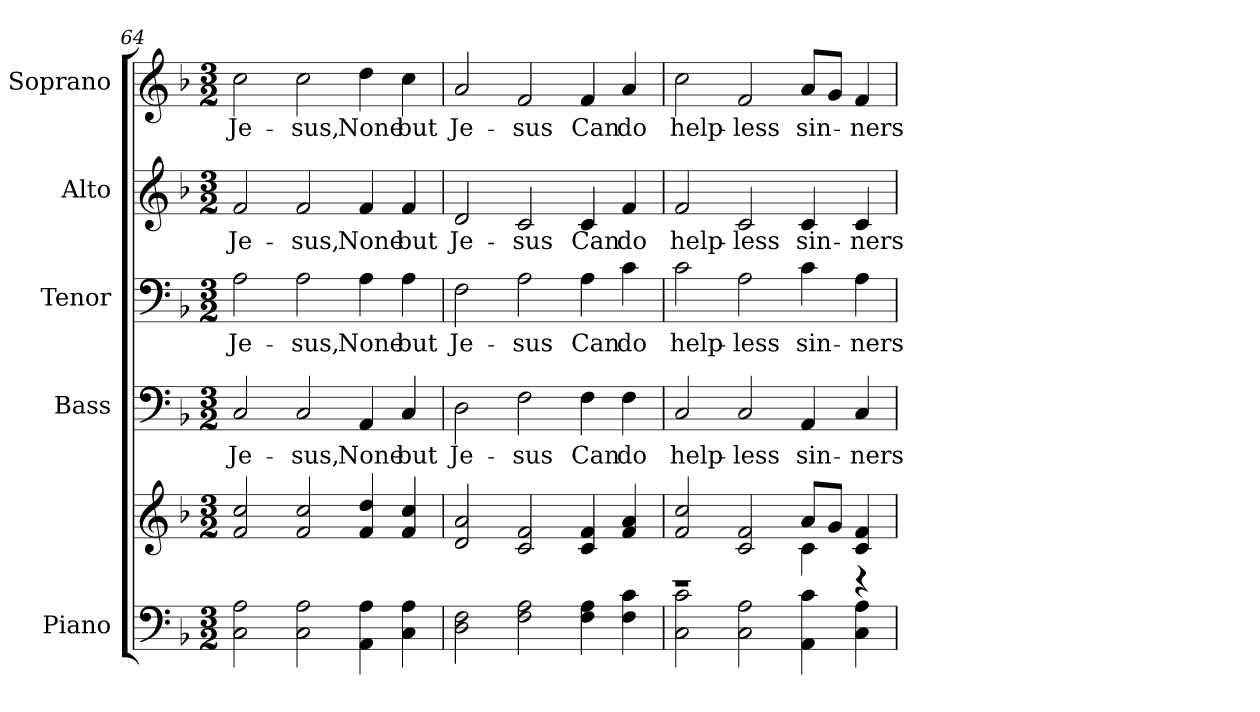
**kern	**kern	**kern	**text	**kern	**text	**kern	**text	**kern	**text
*part5	*part5	*part4	*part4	*part3	*part3	*part2	*part2	*part1	*part1
*staff6	*staff5	*staff4	*staff4	*staff3	*staff3	*staff2	*staff2	*staff1	*staff1
*I"Piano	*	*I"Bass	*	*I"Tenor	*	*I"Alto	*	*I"Soprano	*
*I'Pno.	*	*I'B.	*	*I'T.	*	*I'A.	*	*I'S.	*
*clefF4	*clefG2	*clefF4	*	*clefF4	*	*clefG2	*	*clefG2	*
*k[b-]	*k[b-]	*k[b-]	*	*k[b-]	*	*k[b-]	*	*k[b-]	*
*F:	*F:	*F:	*	*F:	*	*F:	*	*F:	*
*M3/2	*M3/2	*M3/2	*	*M3/2	*	*M3/2	*	*M3/2	*
=64	=64	=64	=64	=64	=64	=64	=64	=64	=64
!	!	!	!LO:LY:b:color=#000000	!	!	!	!	!	!
!	!	!	!	!	!LO:LY:b:color=#000000	!	!	!	!
!	!	!	!	!	!	!	!LO:LY:b:color=#000000	!	!
!	!	!	!	!	!	!	!	!	!LO:LY:b:color=#000000
2Ci\ 2Ai	2fi/ 2cci	2Ci/	Je-	2Ai\	Je-	2fi/	Je-	2cci\	Je-
!	!	!	!LO:LY:b:color=#000000	!	!	!	!	!	!
!	!	!	!	!	!LO:LY:b:color=#000000	!	!	!	!
!	!	!	!	!	!	!	!LO:LY:b:color=#000000	!	!
!	!	!	!	!	!	!	!	!	!LO:LY:b:color=#000000
2Ci\ 2Ai	2fi/ 2cci	2Ci/	-sus,	2Ai\	-sus,	2fi/	-sus,	2cci\	-sus,
!	!	!	!LO:LY:b:color=#000000	!	!	!	!	!	!
!	!	!	!	!	!LO:LY:b:color=#000000	!	!	!	!
!	!	!	!	!	!	!	!LO:LY:b:color=#000000	!	!
!	!	!	!	!	!	!	!	!	!LO:LY:b:color=#000000
4AAi\ 4Ai	4fi/ 4ddi	4AAi/	None	4Ai\	None	4fi/	None	4ddi\	None
!	!	!	!LO:LY:b:color=#000000	!	!	!	!	!	!
!	!	!	!	!	!LO:LY:b:color=#000000	!	!	!	!
!	!	!	!	!	!	!	!LO:LY:b:color=#000000	!	!
!	!	!	!	!	!	!	!	!	!LO:LY:b:color=#000000
4Ci\ 4Ai	4fi/ 4cci	4Ci/	but	4Ai\	but	4fi/	but	4cci\	but
!!LO:PB:g=z
=65	=65	=65	=65	=65	=65	=65	=65	=65	=65
!	!	!	!LO:LY:b:color=#000000	!	!	!	!	!	!
!	!	!	!	!	!LO:LY:b:color=#000000	!	!	!	!
!	!	!	!	!	!	!	!LO:LY:b:color=#000000	!	!
!	!	!	!	!	!	!	!	!	!LO:LY:b:color=#000000
2Di\ 2Fi	2di/ 2ai	2Di\	Je-	2Fi\	Je-	2di/	Je-	2ai/	Je-
!	!	!	!LO:LY:b:color=#000000	!	!	!	!	!	!
!	!	!	!	!	!LO:LY:b:color=#000000	!	!	!	!
!	!	!	!	!	!	!	!LO:LY:b:color=#000000	!	!
!	!	!	!	!	!	!	!	!	!LO:LY:b:color=#000000
2Fi\ 2Ai	2ci/ 2fi	2Fi\	-sus	2Ai\	-sus	2ci/	-sus	2fi/	-sus
!	!	!	!LO:LY:b:color=#000000	!	!	!	!	!	!
!	!	!	!	!	!LO:LY:b:color=#000000	!	!	!	!
!	!	!	!	!	!	!	!LO:LY:b:color=#000000	!	!
!	!	!	!	!	!	!	!	!	!LO:LY:b:color=#000000
4Fi\ 4Ai	4ci/ 4fi	4Fi\	Can	4Ai\	Can	4ci/	Can	4fi/	Can
!	!	!	!LO:LY:b:color=#000000	!	!	!	!	!	!
!	!	!	!	!	!LO:LY:b:color=#000000	!	!	!	!
!	!	!	!	!	!	!	!LO:LY:b:color=#000000	!	!
!	!	!	!	!	!	!	!	!	!LO:LY:b:color=#000000
4Fi\ 4ci	4fi/ 4ai	4Fi\	do	4ci\	do	4fi/	do	4ai/	do
=66	=66	=66	=66	=66	=66	=66	=66	=66	=66
*	*^	*	*	*	*	*	*	*	*
!	!	!	!	!LO:LY:b:color=#000000	!	!	!	!	!	!
!	!	!	!	!	!	!LO:LY:b:color=#000000	!	!	!	!
!	!	!	!	!	!	!	!	!LO:LY:b:color=#000000	!	!
!	!	!	!	!	!	!	!	!	!	!LO:LY:b:color=#000000
2Ci\ 2ci	2fi/ 2cci	1r	2Ci/	help-	2ci\	help-	2fi/	help-	2cci\	help-
!	!	!	!	!LO:LY:b:color=#000000	!	!	!	!	!	!
!	!	!	!	!	!	!LO:LY:b:color=#000000	!	!	!	!
!	!	!	!	!	!	!	!	!LO:LY:b:color=#000000	!	!
!	!	!	!	!	!	!	!	!	!	!LO:LY:b:color=#000000
2Ci\ 2Ai	2ci/ 2fi	.	2Ci/	-less	2Ai\	-less	2ci/	-less	2fi/	-less
!	!	!	!	!LO:LY:b:color=#000000	!	!	!	!	!	!
!	!	!	!	!	!	!LO:LY:b:color=#000000	!	!	!	!
!	!	!	!	!	!	!	!	!LO:LY:b:color=#000000	!	!
!	!	!	!	!	!	!	!	!	!	!LO:LY:b:color=#000000
4AAi\ 4ci	8ai/L	4ci\	4AAi/	sin-	4ci\	sin-	4ci/	sin-	8ai/L	sin-
.	8gi/J	.	.	.	.	.	.	.	8gi/J	.
!	!	!	!	!LO:LY:b:color=#000000	!	!	!	!	!	!
!	!	!	!	!	!	!LO:LY:b:color=#000000	!	!	!	!
!	!	!	!	!	!	!	!	!LO:LY:b:color=#000000	!	!
!	!	!	!	!	!	!	!	!	!	!LO:LY:b:color=#000000
4Ci\ 4Ai	4ci/ 4fi	4r	4Ci/	-ners	4Ai\	-ners	4ci/	-ners	4fi/	-ners
*	*v	*v	*	*	*	*	*	*	*	*
=	=	=	=	=	=	=	=	=	=
*-	*-	*-	*-	*-	*-	*-	*-	*-	*-
